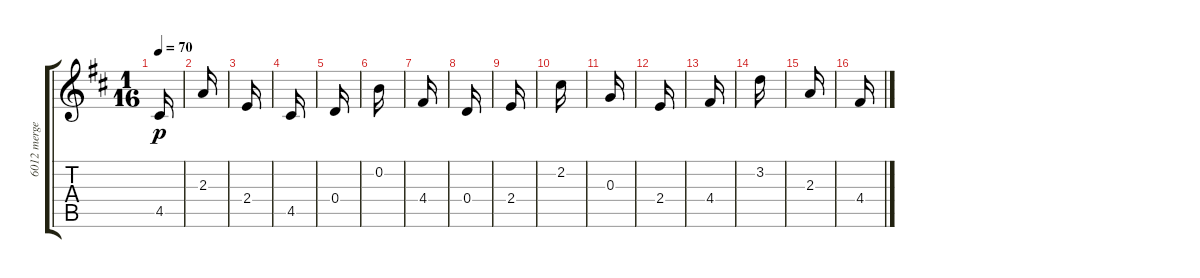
\track ("6012 merged         " "6012 merge") {instrument acousticguitarnylon}
\staff {score tabs}
\tuning (E4 B3 G3 D3 A2 E2) {hide}
\ts (1 16)
\tempo 70
\clef g2
\ks d
4.5.16{dy p} |
2.3.16 |
2.4.16 |
4.5.16 |
0.4.16 |
0.2.16 |
4.4.16 |
0.4.16 |
2.4.16 |
2.2.16 |
0.3.16 |
2.4.16 |
4.4.16 |
3.2.16 |
2.3.16 |
4.4.16
